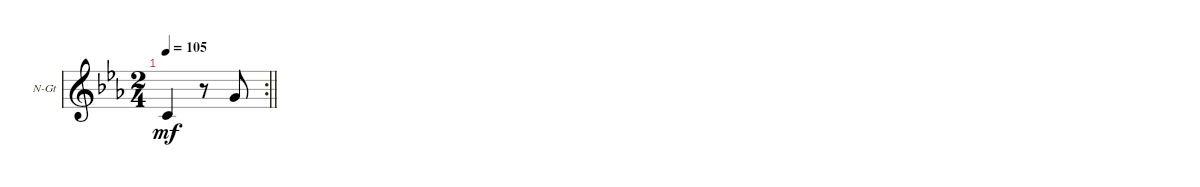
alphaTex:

\defaultSystemsLayout 4
\bracketExtendMode groupsimilarinstruments
\firstSystemTrackNameOrientation horizontal
\otherSystemsTrackNameOrientation horizontal
\track ("Nylon Guitar" "N-Gt") {instrument acousticguitarnylon}
\staff {score}
\tuning (E4 B3 G3 D3 A2 E2)
\rc 2
\ts (2 4)
\tempo 105
\clef g2
\barLineRight lightlight
\ks cminor
3.5.4{dy mf} r.8 0.3.8
